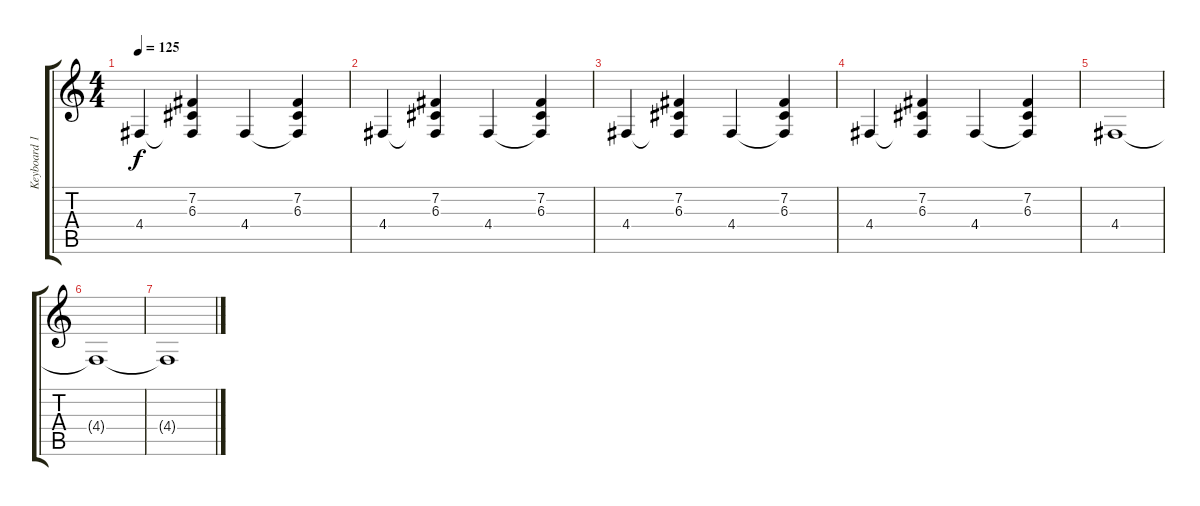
\track ("Keyboard 1" "Keyboard 1") {instrument fx7echoes}
\staff {score tabs}
\tuning (E4 B3 G3 D3 A2 D2) {hide}
\ts (4 4)
\tempo 125
\clef g2
\ks c
4.4.4{dy f} (7.2 6.3 4.4{t}).4 4.4.4 (7.2 6.3 4.4{t}).4 |
4.4.4 (7.2 6.3 4.4{t}).4 4.4.4 (7.2 6.3 4.4{t}).4 |
4.4.4 (7.2 6.3 4.4{t}).4 4.4.4 (7.2 6.3 4.4{t}).4 |
4.4.4 (7.2 6.3 4.4{t}).4 4.4.4 (7.2 6.3 4.4{t}).4 |
4.4.1{volume 0} |
4.4{t}.1 |
4.4{t}.1
